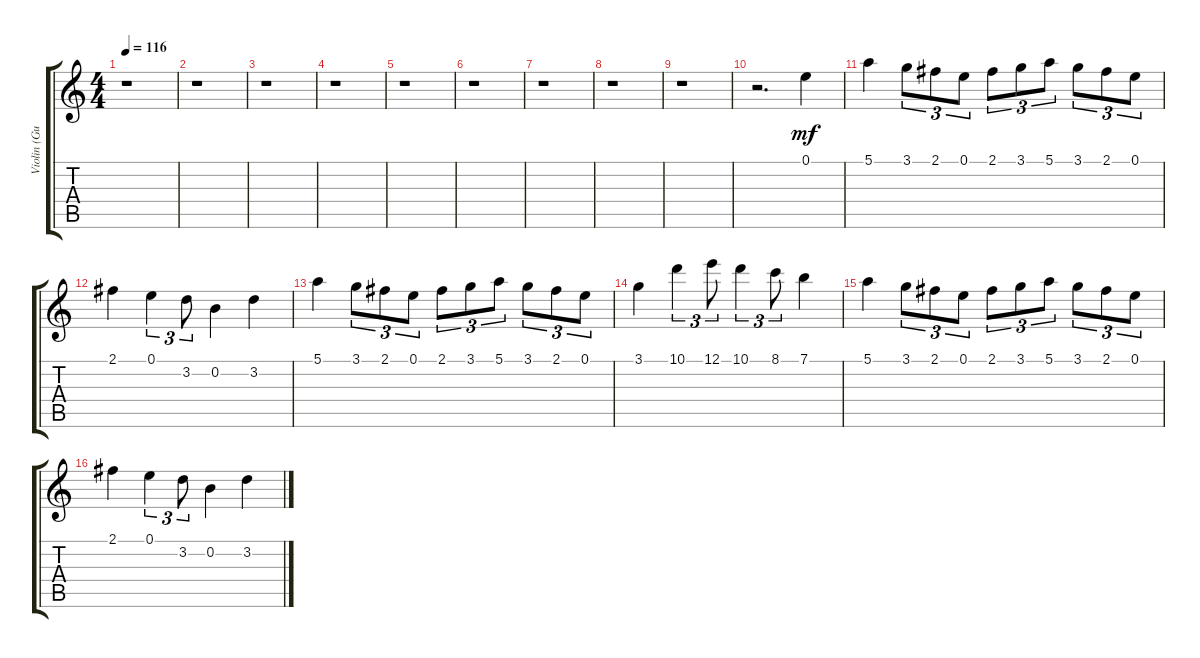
\track ("Violin (Guitar)" "Violin (Gu") {mute instrument acousticguitarsteel}
\staff {score tabs}
\tuning (E4 B3 G3 D3 A2 E2) {hide}
\ts (4 4)
\tempo 116
\clef g2
\ks c
r.1{dy mf instrument acousticguitarsteel} |
r.1 |
r.1 |
r.1 |
r.1 |
r.1 |
r.1 |
r.1 |
r.1 |
r.2{d} 0.1.4 |
5.1.4 3.1.8{tu (3 2)} 2.1.8{tu (3 2)} 0.1.8{tu (3 2)} 2.1.8{tu (3 2)} 3.1.8{tu (3 2)} 5.1.8{tu (3 2)} 3.1.8{tu (3 2)} 2.1.8{tu (3 2)} 0.1.8{tu (3 2)} |
2.1.4 0.1.4{tu (3 2)} 3.2.8{tu (3 2)} 0.2.4 3.2.4 |
5.1.4 3.1.8{tu (3 2)} 2.1.8{tu (3 2)} 0.1.8{tu (3 2)} 2.1.8{tu (3 2)} 3.1.8{tu (3 2)} 5.1.8{tu (3 2)} 3.1.8{tu (3 2)} 2.1.8{tu (3 2)} 0.1.8{tu (3 2)} |
3.1.4 10.1.4{tu (3 2)} 12.1.8{tu (3 2)} 10.1.4{tu (3 2)} 8.1.8{tu (3 2)} 7.1.4 |
5.1.4 3.1.8{tu (3 2)} 2.1.8{tu (3 2)} 0.1.8{tu (3 2)} 2.1.8{tu (3 2)} 3.1.8{tu (3 2)} 5.1.8{tu (3 2)} 3.1.8{tu (3 2)} 2.1.8{tu (3 2)} 0.1.8{tu (3 2)} |
2.1.4 0.1.4{tu (3 2)} 3.2.8{tu (3 2)} 0.2.4 3.2.4
